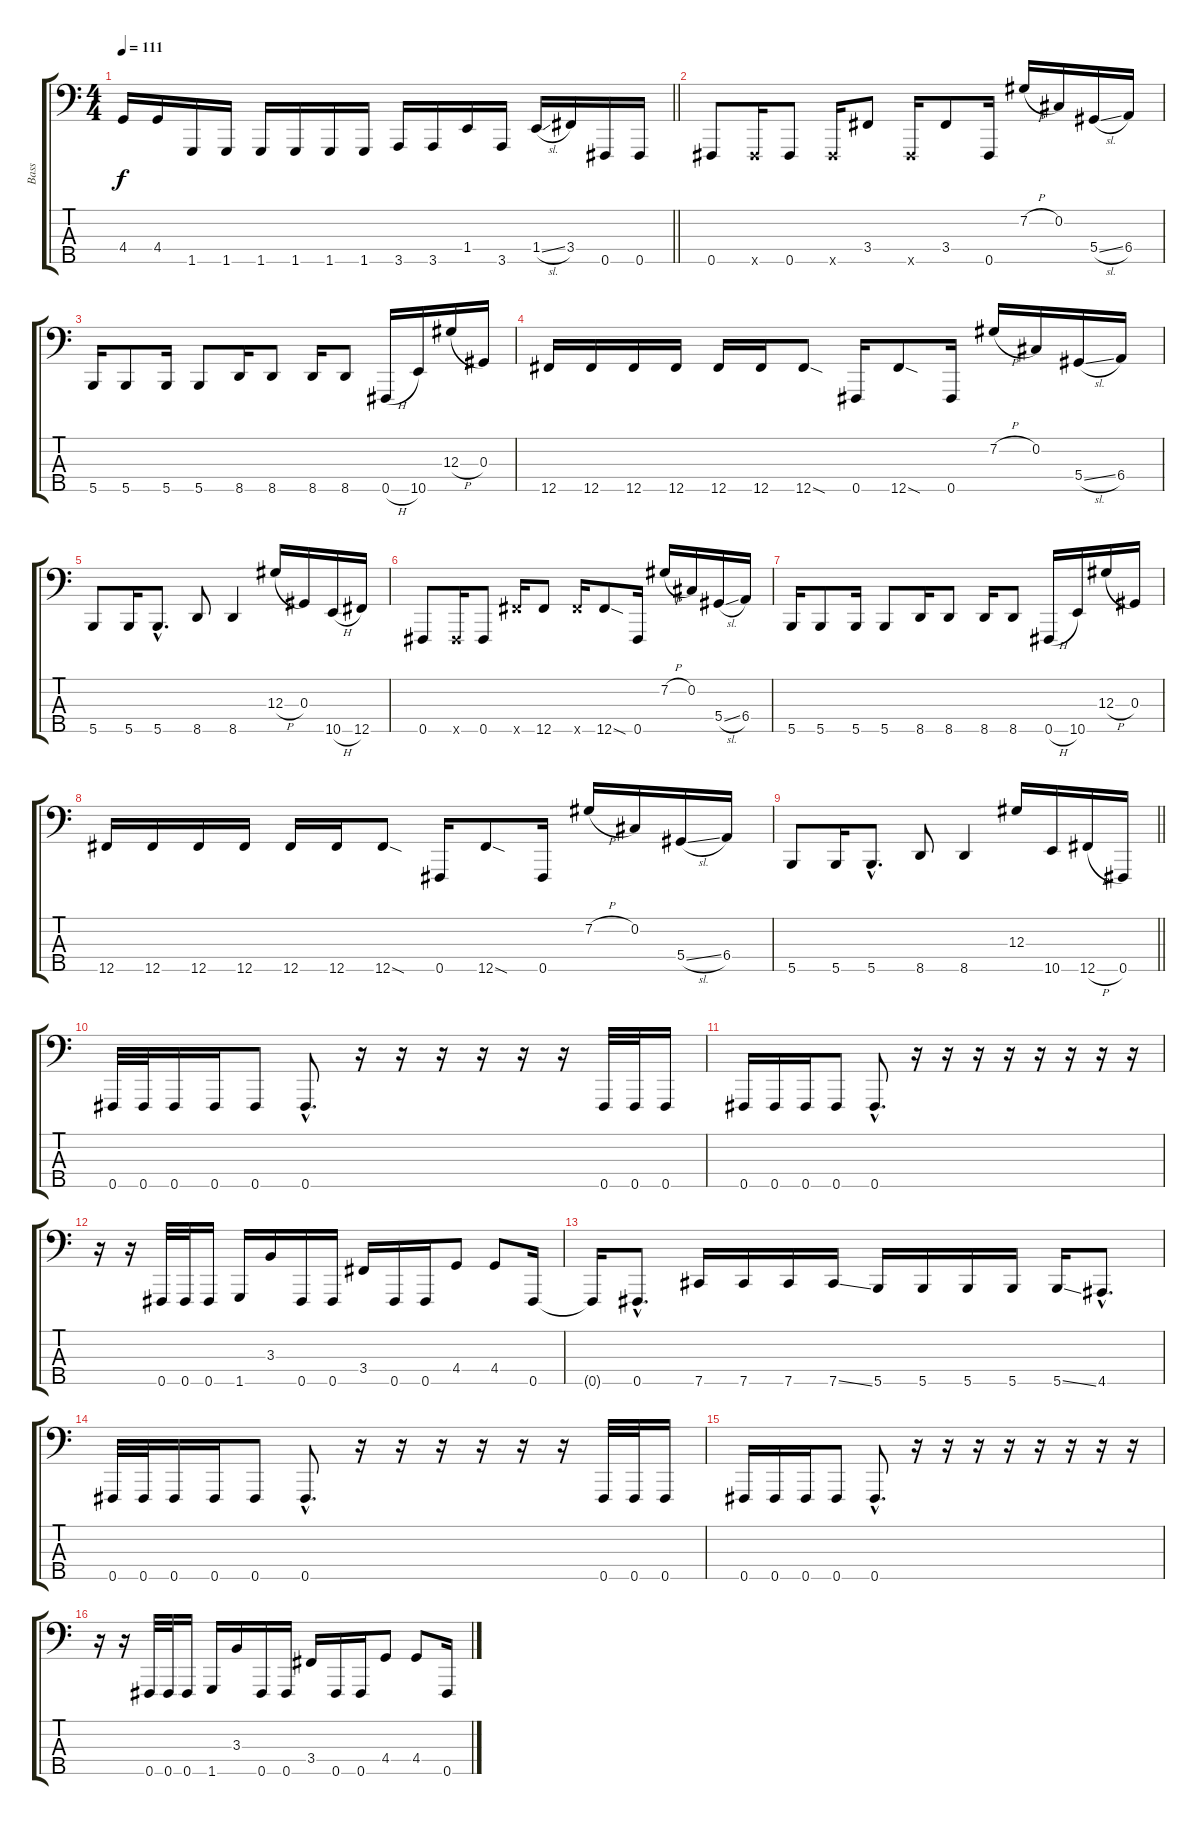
\track ("Bass" "Bass") {instrument electricbasspick}
\staff {score tabs}
\tuning (Eb2 Db2 Ab1 Eb1 Gb0) {hide}
\ts (4 4)
\tempo 111
\clef f4
\barLineRight lightlight
\ks c
4.4.16{dy f} 4.4.16 1.5.16 1.5.16 1.5.16 1.5.16 1.5.16 1.5.16 3.5.16 3.5.16 1.4.16 3.5.16 1.4{sl}.16 3.4.16 0.5.16 0.5.16 |
\section ("" "")
0.5.8 0.5{x}.16 0.5.8 0.5{x}.16 3.4.8 0.5{x}.16 3.4.8 0.5.16 7.2{h}.16 0.2.16 5.4{sl}.16 6.4.16 |
5.5.16 5.5.8 5.5.16 5.5.8 8.5.16 8.5.8 8.5.16 8.5.8 0.5{h}.16 10.5.16 12.3{h}.16 0.3.16 |
12.5.16 12.5.16 12.5.16 12.5.16 12.5.16 12.5.16 12.5{sod}.8 0.5.16 12.5{sod}.8 0.5.16 7.2{h}.16 0.2.16 5.4{sl}.16 6.4.16 |
5.5.8 5.5.16 5.5{hac}.8{d} 8.5.8 8.5.4 12.3{h}.16 0.3.16 10.5{h}.16 12.5.16 |
0.5.8 0.5{x}.16 0.5.8 12.5{x}.16 12.5.8 12.5{x}.16 12.5{sod}.8 0.5.16 7.2{h}.16 0.2.16 5.4{sl}.16 6.4.16 |
5.5.16 5.5.8 5.5.16 5.5.8 8.5.16 8.5.8 8.5.16 8.5.8 0.5{h}.16 10.5.16 12.3{h}.16 0.3.16 |
12.5.16 12.5.16 12.5.16 12.5.16 12.5.16 12.5.16 12.5{sod}.8 0.5.16 12.5{sod}.8 0.5.16 7.2{h}.16 0.2.16 5.4{sl}.16 6.4.16 |
\barLineRight lightlight
5.5.8 5.5.16 5.5{hac}.8{d} 8.5.8 8.5.4 12.3.16 10.5.16 12.5{h}.16 0.5.16 |
\section ("" "")
0.5.32 0.5.32 0.5.16 0.5.16 0.5.8 0.5{hac}.8{d} r.16 r.16 r.16 r.16 r.16 r.16 0.5.32 0.5.32 0.5.16 |
0.5.16 0.5.16 0.5.16 0.5.8 0.5{hac}.8{d} r.16 r.16 r.16 r.16 r.16 r.16 r.16 r.16 |
r.16 r.16 0.5.32 0.5.32 0.5.16 1.5.16 3.3.16 0.5.16 0.5.16 3.4.16 0.5.16 0.5.16 4.4.8 4.4.8 0.5.16 |
0.5{t}.16 0.5{hac}.8{d} 7.5.16 7.5.16 7.5.16 7.5{ss}.16 5.5.16 5.5.16 5.5.16 5.5.16 5.5{ss}.16 4.5{hac}.8{d} |
0.5.32 0.5.32 0.5.16 0.5.16 0.5.8 0.5{hac}.8{d} r.16 r.16 r.16 r.16 r.16 r.16 0.5.32 0.5.32 0.5.16 |
0.5.16 0.5.16 0.5.16 0.5.8 0.5{hac}.8{d} r.16 r.16 r.16 r.16 r.16 r.16 r.16 r.16 |
r.16 r.16 0.5.32 0.5.32 0.5.16 1.5.16 3.3.16 0.5.16 0.5.16 3.4.16 0.5.16 0.5.16 4.4.8 4.4.8 0.5.16
